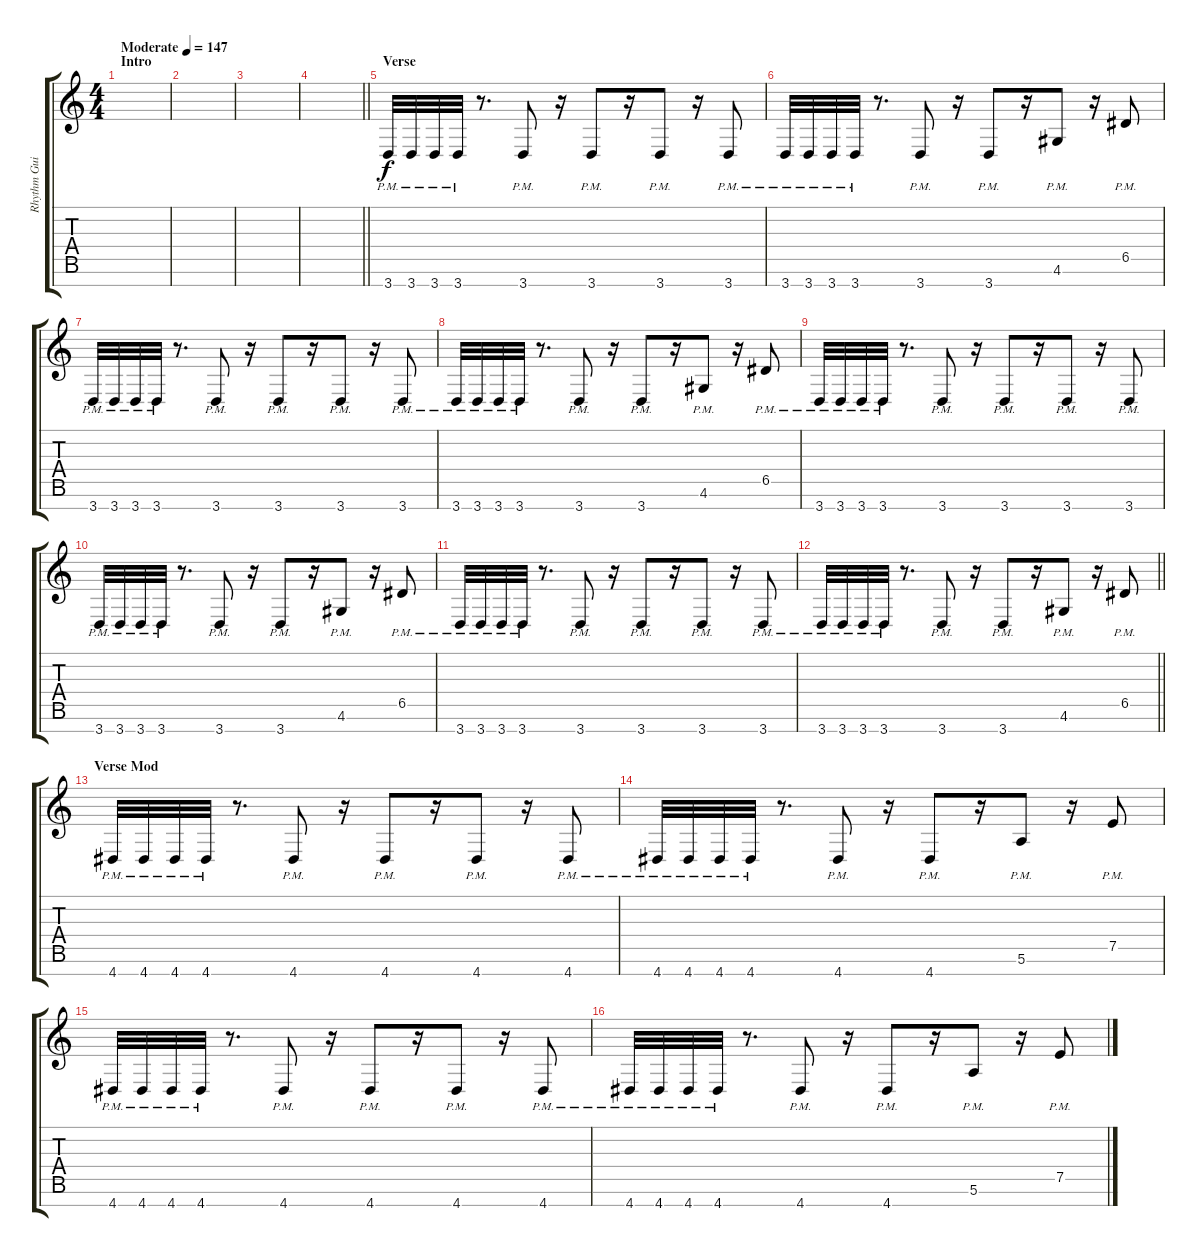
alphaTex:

\track ("Rhythm Guitar 1" "Rhythm Gui") {instrument distortionguitar}
\staff {score tabs}
\tuning (E4 B3 G3 D3 A2 E2 B1) {hide}
\ts (4 4)
\section ("" "Intro")
\tempo (147 "Moderate")
\clef g2
\ks c
|
|
|
\barLineRight lightlight
|
\section ("" "Verse")
3.7{pm}.32 3.7{pm}.32 3.7{pm}.32 3.7{pm}.32 r.8{d} 3.7{pm}.8 r.16 3.7{pm}.8 r.16 3.7{pm}.8 r.16 3.7{pm}.8 |
3.7{pm}.32 3.7{pm}.32 3.7{pm}.32 3.7{pm}.32 r.8{d} 3.7{pm}.8 r.16 3.7{pm}.8 r.16 4.6{pm}.8 r.16 6.5{pm}.8 |
3.7{pm}.32 3.7{pm}.32 3.7{pm}.32 3.7{pm}.32 r.8{d} 3.7{pm}.8 r.16 3.7{pm}.8 r.16 3.7{pm}.8 r.16 3.7{pm}.8 |
3.7{pm}.32 3.7{pm}.32 3.7{pm}.32 3.7{pm}.32 r.8{d} 3.7{pm}.8 r.16 3.7{pm}.8 r.16 4.6{pm}.8 r.16 6.5{pm}.8 |
3.7{pm}.32 3.7{pm}.32 3.7{pm}.32 3.7{pm}.32 r.8{d} 3.7{pm}.8 r.16 3.7{pm}.8 r.16 3.7{pm}.8 r.16 3.7{pm}.8 |
3.7{pm}.32 3.7{pm}.32 3.7{pm}.32 3.7{pm}.32 r.8{d} 3.7{pm}.8 r.16 3.7{pm}.8 r.16 4.6{pm}.8 r.16 6.5{pm}.8 |
3.7{pm}.32 3.7{pm}.32 3.7{pm}.32 3.7{pm}.32 r.8{d} 3.7{pm}.8 r.16 3.7{pm}.8 r.16 3.7{pm}.8 r.16 3.7{pm}.8 |
\barLineRight lightlight
3.7{pm}.32 3.7{pm}.32 3.7{pm}.32 3.7{pm}.32 r.8{d} 3.7{pm}.8 r.16 3.7{pm}.8 r.16 4.6{pm}.8 r.16 6.5{pm}.8 |
\section ("" "Verse Mod")
4.7{pm}.32 4.7{pm}.32 4.7{pm}.32 4.7{pm}.32 r.8{d} 4.7{pm}.8 r.16 4.7{pm}.8 r.16 4.7{pm}.8 r.16 4.7{pm}.8 |
4.7{pm}.32 4.7{pm}.32 4.7{pm}.32 4.7{pm}.32 r.8{d} 4.7{pm}.8 r.16 4.7{pm}.8 r.16 5.6{pm}.8 r.16 7.5{pm}.8 |
4.7{pm}.32 4.7{pm}.32 4.7{pm}.32 4.7{pm}.32 r.8{d} 4.7{pm}.8 r.16 4.7{pm}.8 r.16 4.7{pm}.8 r.16 4.7{pm}.8 |
4.7{pm}.32 4.7{pm}.32 4.7{pm}.32 4.7{pm}.32 r.8{d} 4.7{pm}.8 r.16 4.7{pm}.8 r.16 5.6{pm}.8 r.16 7.5{pm}.8
